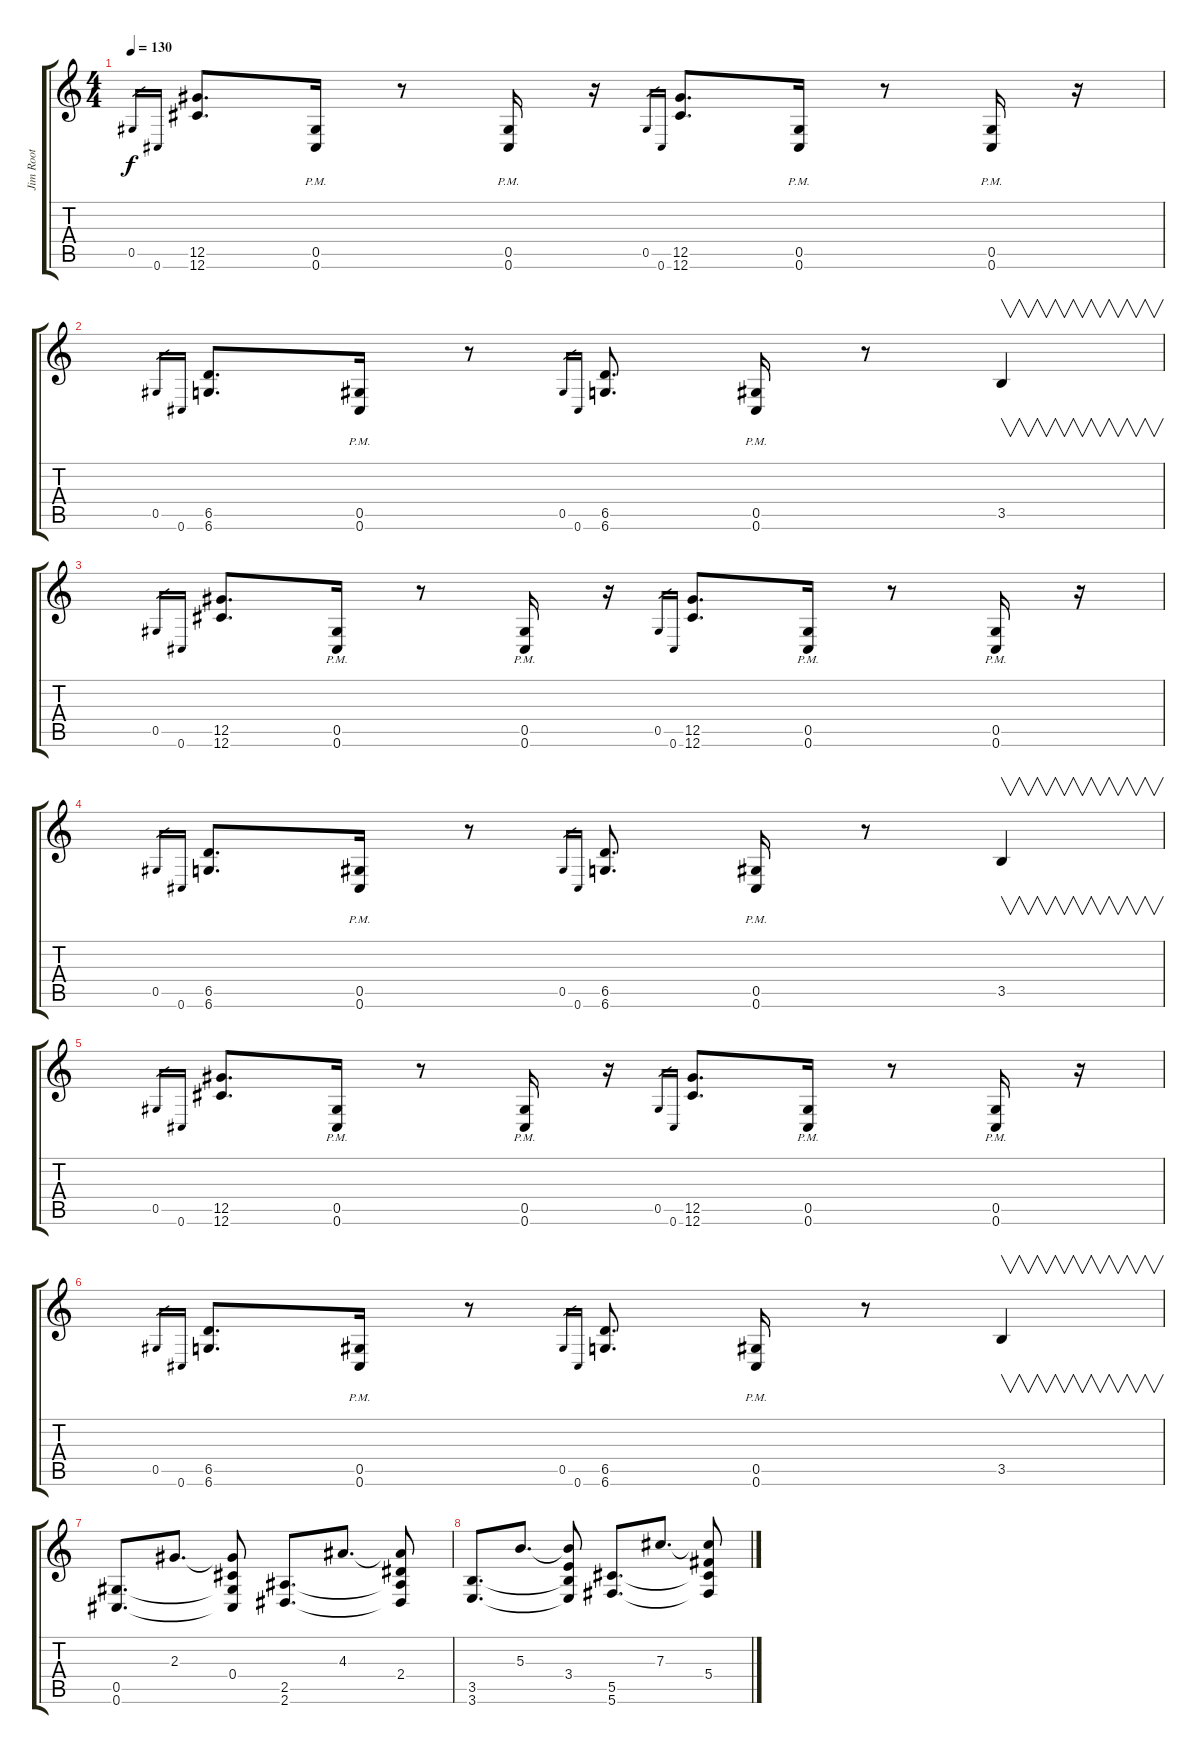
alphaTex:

\track ("Jim Root" "Jim Root") {instrument overdrivenguitar}
\staff {score tabs}
\tuning (Eb4 Bb3 Gb3 Db3 Ab2 Db2) {hide}
\ts (4 4)
\tempo 130
\clef g2
\ks c
0.5.16{gr dy f} 0.6.16{gr} (12.5 12.6).8{d} (0.5{pm} 0.6{pm}).16 r.8 (0.5{pm} 0.6{pm}).16 r.16 0.5.16{gr} 0.6.16{gr} (12.5 12.6).8{d} (0.5{pm} 0.6{pm}).16 r.8 (0.5{pm} 0.6{pm}).16 r.16 |
0.5.16{gr} 0.6.16{gr} (6.5 6.6).8{d} (0.5{pm} 0.6{pm}).16 r.8 0.5.16{gr} 0.6.16{gr} (6.5 6.6).8{d} (0.5{pm} 0.6{pm}).16 r.8 3.5.4{v} |
0.5.16{gr} 0.6.16{gr} (12.5 12.6).8{d} (0.5{pm} 0.6{pm}).16 r.8 (0.5{pm} 0.6{pm}).16 r.16 0.5.16{gr} 0.6.16{gr} (12.5 12.6).8{d} (0.5{pm} 0.6{pm}).16 r.8 (0.5{pm} 0.6{pm}).16 r.16 |
0.5.16{gr} 0.6.16{gr} (6.5 6.6).8{d} (0.5{pm} 0.6{pm}).16 r.8 0.5.16{gr} 0.6.16{gr} (6.5 6.6).8{d} (0.5{pm} 0.6{pm}).16 r.8 3.5.4{v} |
0.5.16{gr} 0.6.16{gr} (12.5 12.6).8{d} (0.5{pm} 0.6{pm}).16 r.8 (0.5{pm} 0.6{pm}).16 r.16 0.5.16{gr} 0.6.16{gr} (12.5 12.6).8{d} (0.5{pm} 0.6{pm}).16 r.8 (0.5{pm} 0.6{pm}).16 r.16 |
0.5.16{gr} 0.6.16{gr} (6.5 6.6).8{d} (0.5{pm} 0.6{pm}).16 r.8 0.5.16{gr} 0.6.16{gr} (6.5 6.6).8{d} (0.5{pm} 0.6{pm}).16 r.8 3.5.4{v} |
(0.5 0.6).8{d} 2.3.8{d} (2.3{t} 0.4 0.5{t} 0.6{t}).8 (2.5 2.6).8{d} 4.3.8{d} (4.3{t} 2.4 2.5{t} 2.6{t}).8 |
(3.5 3.6).8{d} 5.3.8{d} (5.3{t} 3.4 3.5{t} 3.6{t}).8 (5.5 5.6).8{d} 7.3.8{d} (7.3{t} 5.4 5.5{t} 5.6{t}).8
